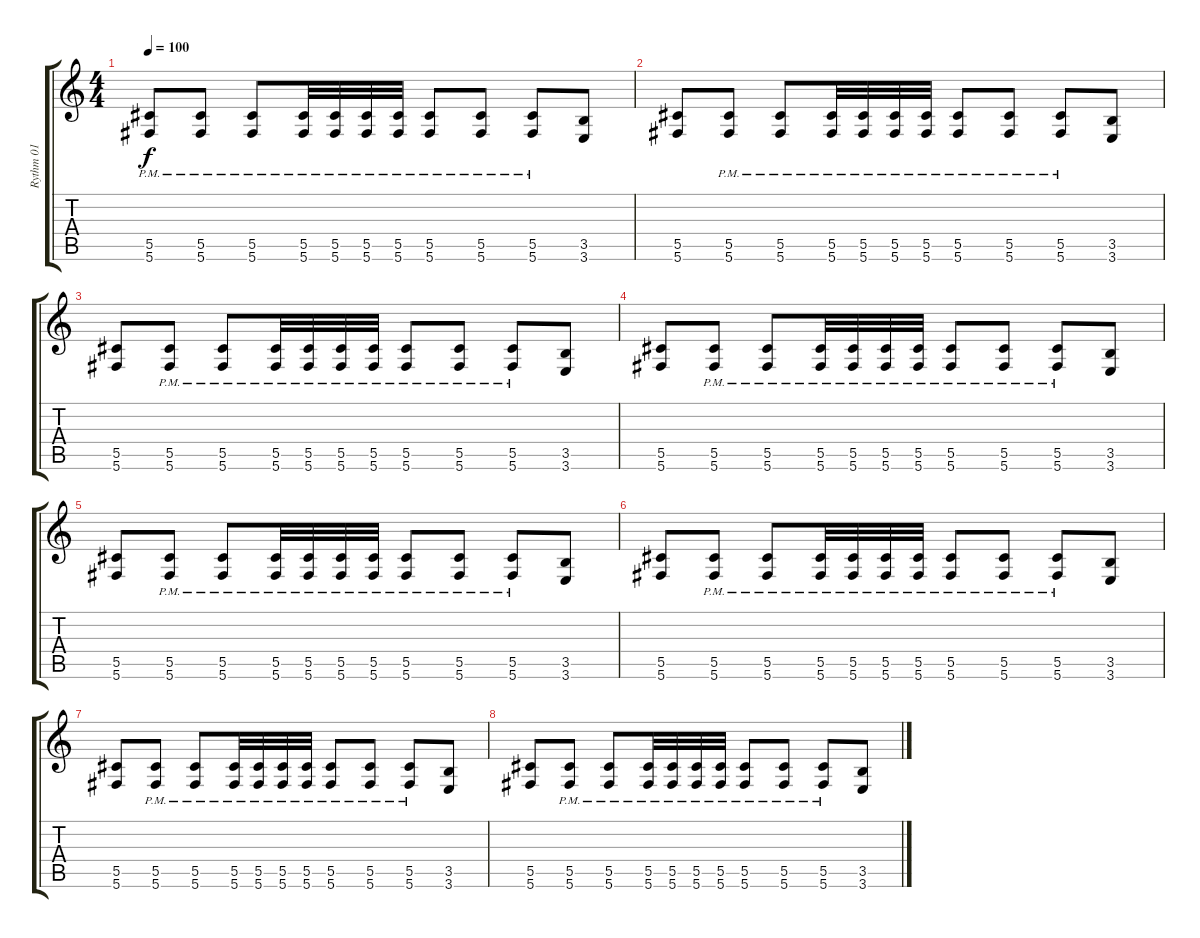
\track ("Rythm 01" "Rythm 01") {instrument distortionguitar}
\staff {score tabs}
\tuning (Eb4 Bb3 Gb3 Db3 Ab2 Db2) {hide}
\ts (4 4)
\tempo 100
\clef g2
\ks c
(5.5{pm} 5.6{pm}).8{dy f} (5.5{pm} 5.6{pm}).8 (5.5{pm} 5.6{pm}).8 (5.5{pm} 5.6{pm}).32 (5.5{pm} 5.6{pm}).32 (5.5{pm} 5.6{pm}).32 (5.5{pm} 5.6{pm}).32 (5.5{pm} 5.6{pm}).8 (5.5{pm} 5.6{pm}).8 (5.5{pm} 5.6{pm}).8 (3.5 3.6).8 |
(5.5 5.6).8 (5.5{pm} 5.6{pm}).8 (5.5{pm} 5.6{pm}).8 (5.5{pm} 5.6{pm}).32 (5.5{pm} 5.6{pm}).32 (5.5{pm} 5.6{pm}).32 (5.5{pm} 5.6{pm}).32 (5.5{pm} 5.6{pm}).8 (5.5{pm} 5.6{pm}).8 (5.5{pm} 5.6{pm}).8 (3.5 3.6).8 |
(5.5 5.6).8 (5.5{pm} 5.6{pm}).8 (5.5{pm} 5.6{pm}).8 (5.5{pm} 5.6{pm}).32 (5.5{pm} 5.6{pm}).32 (5.5{pm} 5.6{pm}).32 (5.5{pm} 5.6{pm}).32 (5.5{pm} 5.6{pm}).8 (5.5{pm} 5.6{pm}).8 (5.5{pm} 5.6{pm}).8 (3.5 3.6).8 |
(5.5 5.6).8 (5.5{pm} 5.6{pm}).8 (5.5{pm} 5.6{pm}).8 (5.5{pm} 5.6{pm}).32 (5.5{pm} 5.6{pm}).32 (5.5{pm} 5.6{pm}).32 (5.5{pm} 5.6{pm}).32 (5.5{pm} 5.6{pm}).8 (5.5{pm} 5.6{pm}).8 (5.5{pm} 5.6{pm}).8 (3.5 3.6).8 |
(5.5 5.6).8 (5.5{pm} 5.6{pm}).8 (5.5{pm} 5.6{pm}).8 (5.5{pm} 5.6{pm}).32 (5.5{pm} 5.6{pm}).32 (5.5{pm} 5.6{pm}).32 (5.5{pm} 5.6{pm}).32 (5.5{pm} 5.6{pm}).8 (5.5{pm} 5.6{pm}).8 (5.5{pm} 5.6{pm}).8 (3.5 3.6).8 |
(5.5 5.6).8 (5.5{pm} 5.6{pm}).8 (5.5{pm} 5.6{pm}).8 (5.5{pm} 5.6{pm}).32 (5.5{pm} 5.6{pm}).32 (5.5{pm} 5.6{pm}).32 (5.5{pm} 5.6{pm}).32 (5.5{pm} 5.6{pm}).8 (5.5{pm} 5.6{pm}).8 (5.5{pm} 5.6{pm}).8 (3.5 3.6).8 |
(5.5 5.6).8 (5.5{pm} 5.6{pm}).8 (5.5{pm} 5.6{pm}).8 (5.5{pm} 5.6{pm}).32 (5.5{pm} 5.6{pm}).32 (5.5{pm} 5.6{pm}).32 (5.5{pm} 5.6{pm}).32 (5.5{pm} 5.6{pm}).8 (5.5{pm} 5.6{pm}).8 (5.5{pm} 5.6{pm}).8 (3.5 3.6).8 |
(5.5 5.6).8 (5.5{pm} 5.6{pm}).8 (5.5{pm} 5.6{pm}).8 (5.5{pm} 5.6{pm}).32 (5.5{pm} 5.6{pm}).32 (5.5{pm} 5.6{pm}).32 (5.5{pm} 5.6{pm}).32 (5.5{pm} 5.6{pm}).8 (5.5{pm} 5.6{pm}).8 (5.5{pm} 5.6{pm}).8 (3.5 3.6).8
